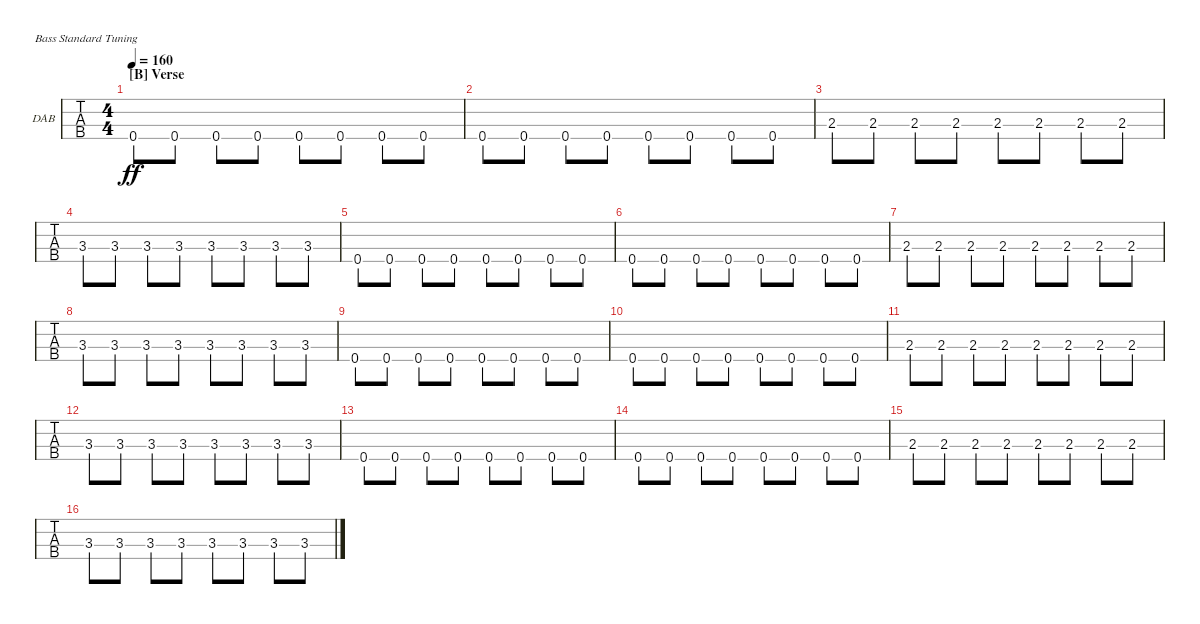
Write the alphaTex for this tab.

\defaultSystemsLayout 4
\bracketExtendMode groupsimilarinstruments
\firstSystemTrackNameOrientation horizontal
\otherSystemsTrackNameOrientation horizontal
\track ("Dan Andriano - Bass" "DAB") {instrument electricbassfinger}
\staff {tabs}
\tuning (G2 D2 A1 E1)
\ts (4 4)
\section ("B" "Verse")
\tempo 160
\clef f4
\ks c
0.4.8{dy ff} 0.4.8 0.4.8 0.4.8 0.4.8 0.4.8 0.4.8 0.4.8 |
0.4.8 0.4.8 0.4.8 0.4.8 0.4.8 0.4.8 0.4.8 0.4.8 |
2.3.8 2.3.8 2.3.8 2.3.8 2.3.8 2.3.8 2.3.8 2.3.8 |
3.3.8 3.3.8 3.3.8 3.3.8 3.3.8 3.3.8 3.3.8 3.3.8 |
0.4.8 0.4.8 0.4.8 0.4.8 0.4.8 0.4.8 0.4.8 0.4.8 |
0.4.8 0.4.8 0.4.8 0.4.8 0.4.8 0.4.8 0.4.8 0.4.8 |
2.3.8 2.3.8 2.3.8 2.3.8 2.3.8 2.3.8 2.3.8 2.3.8 |
3.3.8 3.3.8 3.3.8 3.3.8 3.3.8 3.3.8 3.3.8 3.3.8 |
0.4.8 0.4.8 0.4.8 0.4.8 0.4.8 0.4.8 0.4.8 0.4.8 |
0.4.8 0.4.8 0.4.8 0.4.8 0.4.8 0.4.8 0.4.8 0.4.8 |
2.3.8 2.3.8 2.3.8 2.3.8 2.3.8 2.3.8 2.3.8 2.3.8 |
3.3.8 3.3.8 3.3.8 3.3.8 3.3.8 3.3.8 3.3.8 3.3.8 |
0.4.8 0.4.8 0.4.8 0.4.8 0.4.8 0.4.8 0.4.8 0.4.8 |
0.4.8 0.4.8 0.4.8 0.4.8 0.4.8 0.4.8 0.4.8 0.4.8 |
2.3.8 2.3.8 2.3.8 2.3.8 2.3.8 2.3.8 2.3.8 2.3.8 |
3.3.8 3.3.8 3.3.8 3.3.8 3.3.8 3.3.8 3.3.8 3.3.8
